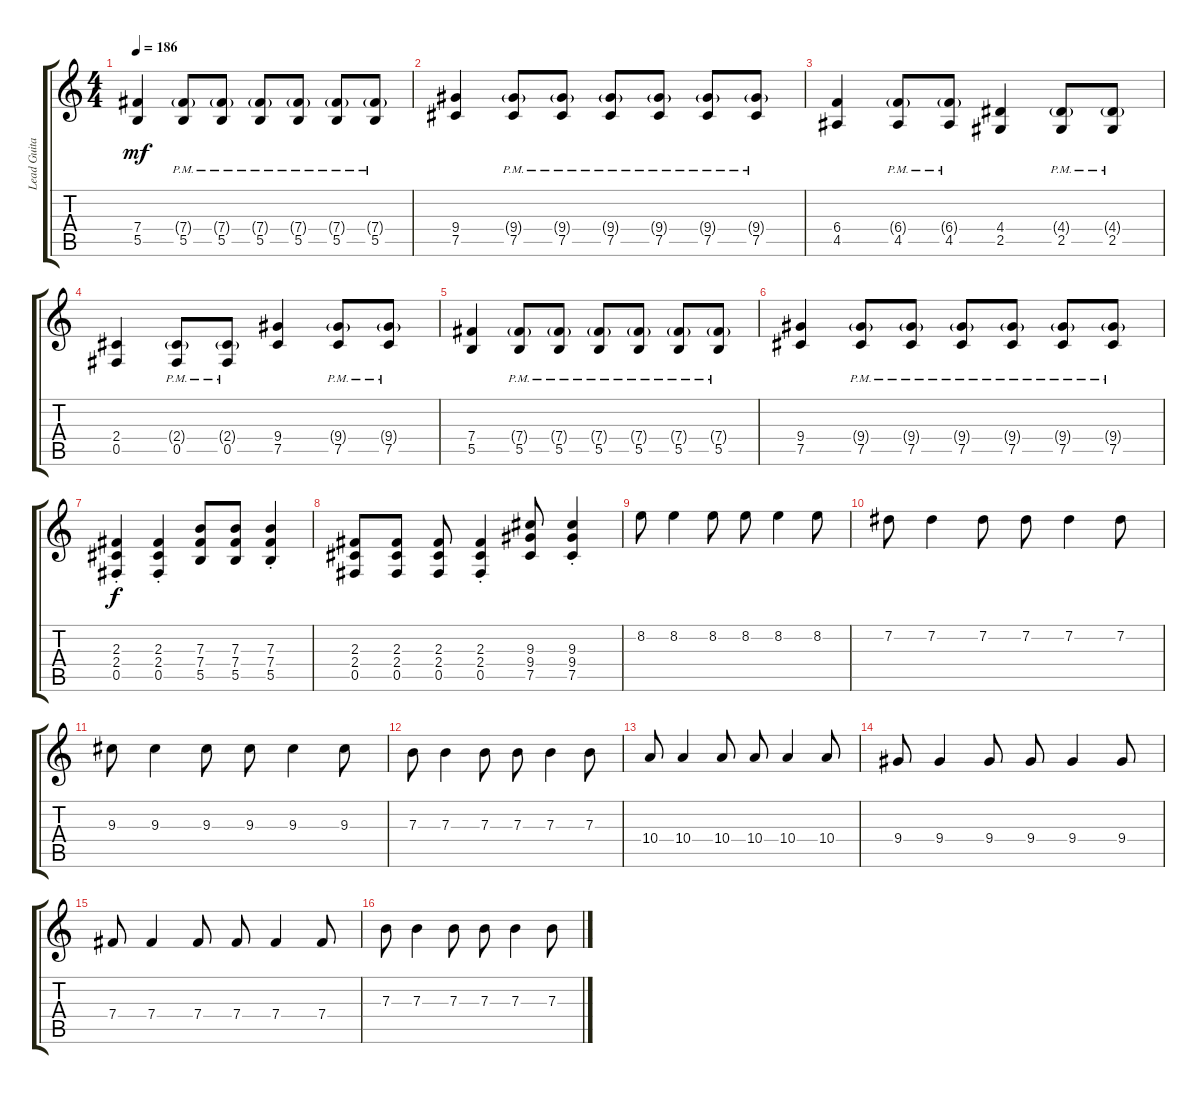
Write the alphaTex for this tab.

\track ("Lead Guitar" "Lead Guita") {instrument distortionguitar}
\staff {score tabs}
\tuning (Db4 Ab3 E3 B2 Gb2 B1) {hide}
\ts (4 4)
\tempo 186
\clef g2
\ks c
(7.4 5.5).4{dy mf} (7.4{g pm} 5.5{pm}).8 (7.4{g pm} 5.5{pm}).8 (7.4{g pm} 5.5{pm}).8 (7.4{g pm} 5.5{pm}).8 (7.4{g pm} 5.5{pm}).8 (7.4{g pm} 5.5{pm}).8 |
(9.4 7.5).4 (9.4{g pm} 7.5{pm}).8 (9.4{g pm} 7.5{pm}).8 (9.4{g pm} 7.5{pm}).8 (9.4{g pm} 7.5{pm}).8 (9.4{g pm} 7.5{pm}).8 (9.4{g pm} 7.5{pm}).8 |
(6.4 4.5).4 (6.4{g pm} 4.5{pm}).8 (6.4{g pm} 4.5{pm}).8 (4.4 2.5).4 (4.4{g pm} 2.5{pm}).8 (4.4{g pm} 2.5{pm}).8 |
(2.4 0.5).4 (2.4{g pm} 0.5{pm}).8 (2.4{g pm} 0.5{pm}).8 (9.4 7.5).4 (9.4{g pm} 7.5{pm}).8 (9.4{g pm} 7.5{pm}).8 |
(7.4 5.5).4 (7.4{g pm} 5.5{pm}).8 (7.4{g pm} 5.5{pm}).8 (7.4{g pm} 5.5{pm}).8 (7.4{g pm} 5.5{pm}).8 (7.4{g pm} 5.5{pm}).8 (7.4{g pm} 5.5{pm}).8 |
(9.4 7.5).4 (9.4{g pm} 7.5{pm}).8 (9.4{g pm} 7.5{pm}).8 (9.4{g pm} 7.5{pm}).8 (9.4{g pm} 7.5{pm}).8 (9.4{g pm} 7.5{pm}).8 (9.4{g pm} 7.5{pm}).8 |
(2.3{st} 2.4{st} 0.5{st}).4{dy f} (2.3{st} 2.4{st} 0.5{st}).4 (7.3 7.4 5.5).8 (7.3 7.4 5.5).8 (7.3{st} 7.4{st} 5.5{st}).4 |
(2.3 2.4 0.5).8 (2.3 2.4 0.5).8 (2.3 2.4 0.5).8 (2.3{st} 2.4{st} 0.5{st}).4 (9.3 9.4 7.5).8 (9.3{st} 9.4{st} 7.5{st}).4 |
8.2.8 8.2.4 8.2.8 8.2.8 8.2.4 8.2.8 |
7.2.8 7.2.4 7.2.8 7.2.8 7.2.4 7.2.8 |
9.3.8 9.3.4 9.3.8 9.3.8 9.3.4 9.3.8 |
7.3.8 7.3.4 7.3.8 7.3.8 7.3.4 7.3.8 |
10.4.8 10.4.4 10.4.8 10.4.8 10.4.4 10.4.8 |
9.4.8 9.4.4 9.4.8 9.4.8 9.4.4 9.4.8 |
7.4.8 7.4.4 7.4.8 7.4.8 7.4.4 7.4.8 |
7.3.8 7.3.4 7.3.8 7.3.8 7.3.4 7.3.8
